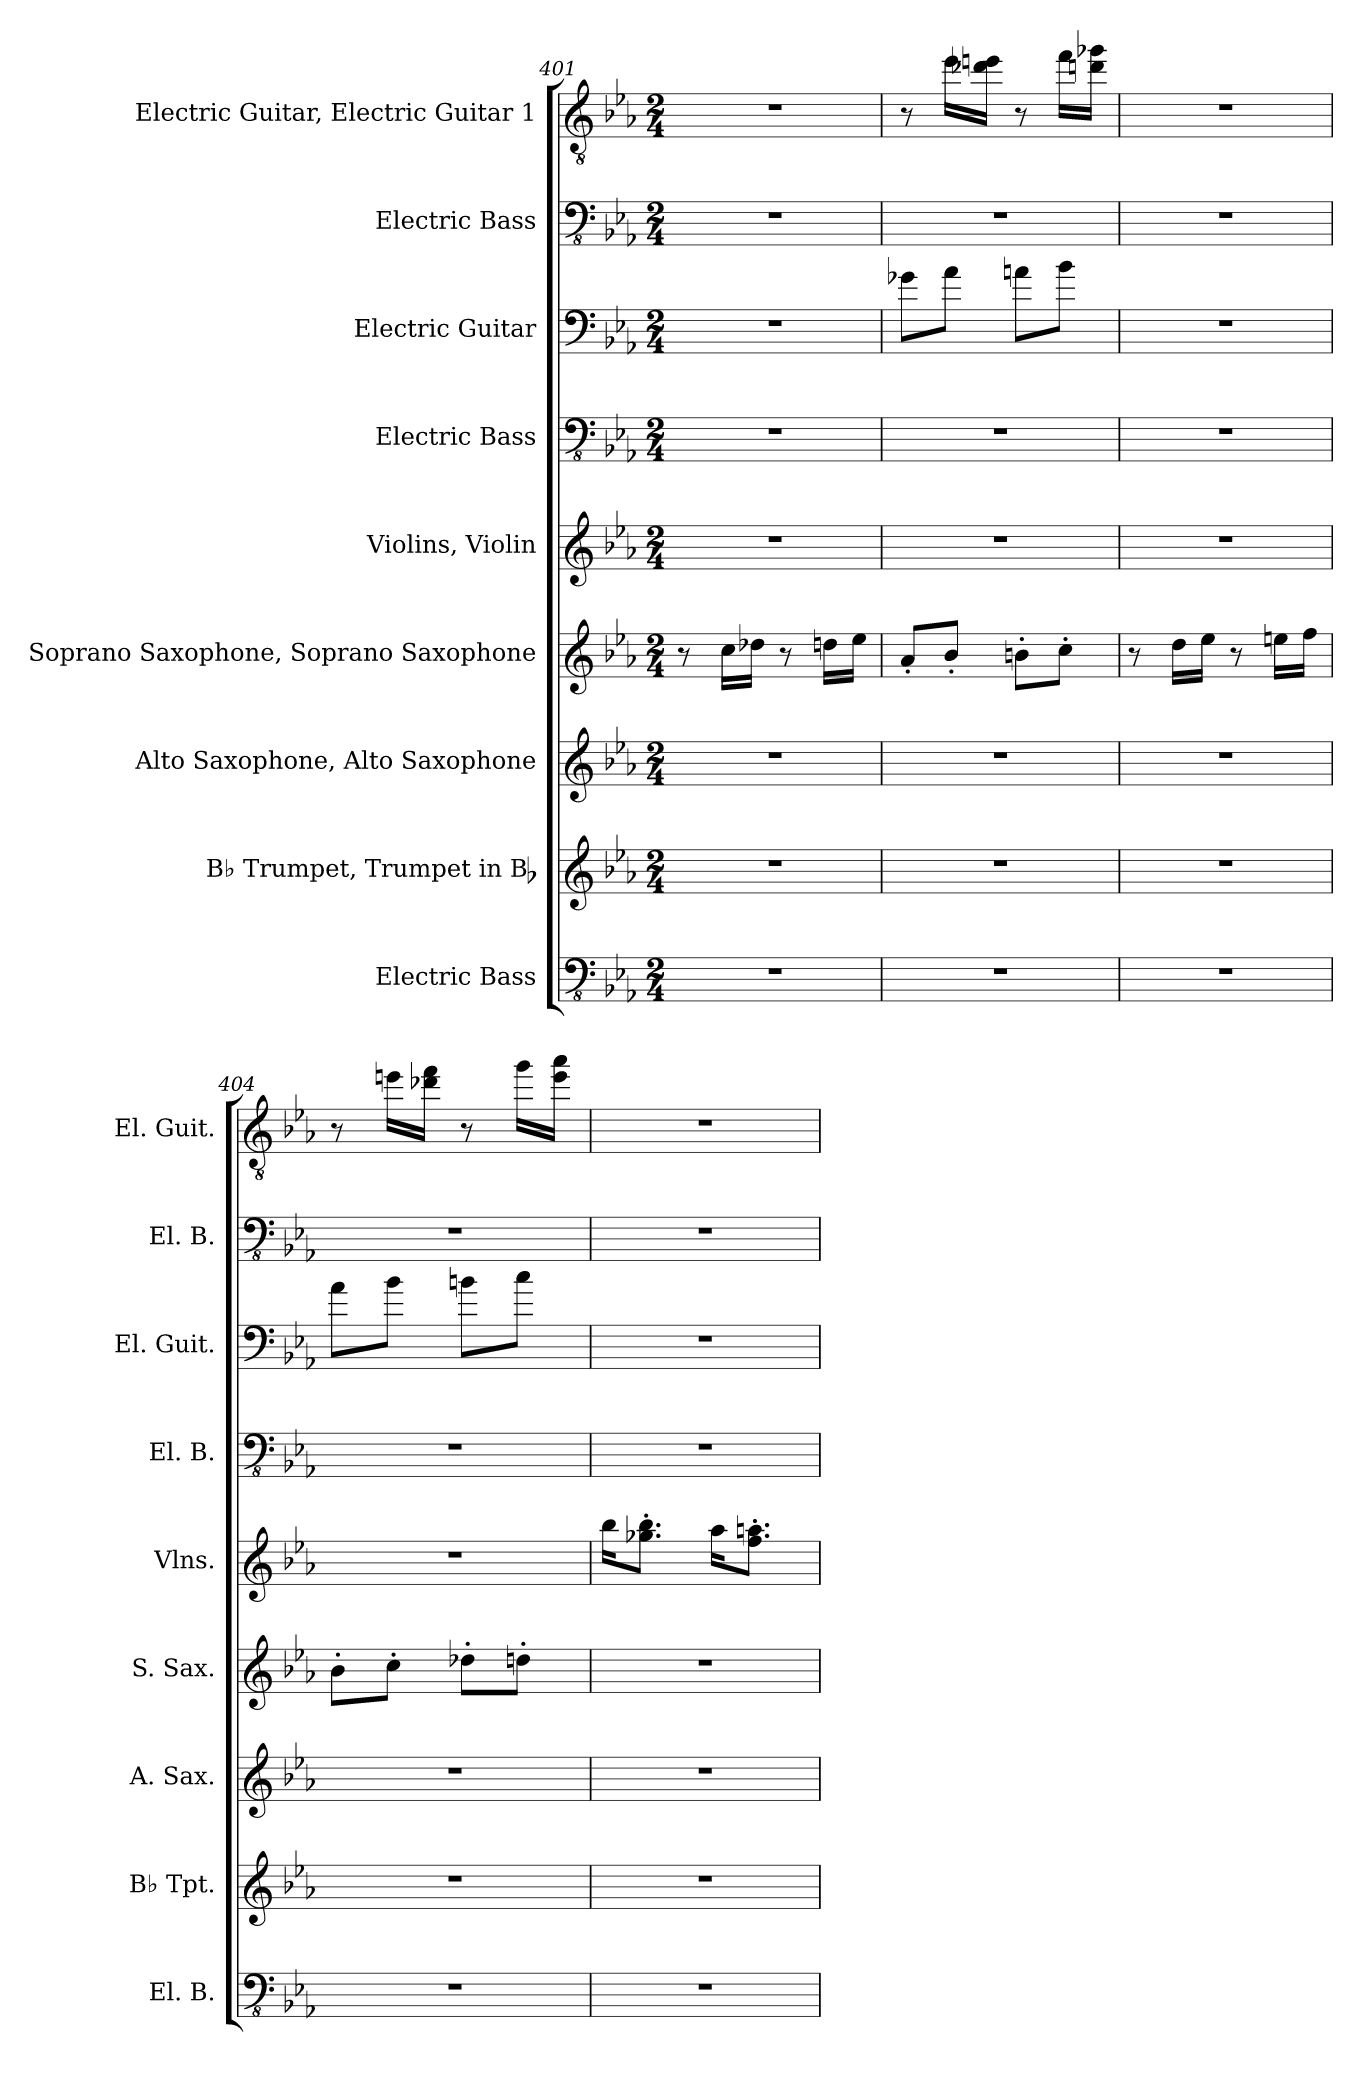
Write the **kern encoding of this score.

**kern	**kern	**kern	**kern	**kern	**kern	**kern	**kern	**kern
*part9	*part8	*part7	*part6	*part5	*part4	*part3	*part2	*part1
*staff9	*staff8	*staff7	*staff6	*staff5	*staff4	*staff3	*staff2	*staff1
*I"Electric Bass	*I"B♭ Trumpet, Trumpet in Bb	*I"Alto Saxophone, Alto Saxophone	*I"Soprano Saxophone, Soprano Saxophone	*I"Violins, Violin	*I"Electric Bass	*I"Electric Guitar	*I"Electric Bass	*I"Electric Guitar, Electric Guitar 1
*I'El. B.	*I'B♭ Tpt.	*I'A. Sax.	*I'S. Sax.	*I'Vlns.	*I'El. B.	*I'El. Guit.	*I'El. B.	*I'El. Guit.
*clefFv4	*clefG2	*clefG2	*clefG2	*clefG2	*clefFv4	*clefF4	*clefFv4	*clefGv2
*	*ITrd1c2	*ITrd5c9	*ITrd1c2	*	*	*	*	*
*k[b-e-a-]	*k[b-e-a-d-g-]	*k[b-e-a-d-g-c-]	*k[b-e-a-d-g-]	*k[b-e-a-]	*k[b-e-a-]	*k[b-e-a-]	*k[b-e-a-]	*k[b-e-a-]
*M2/4	*M2/4	*M2/4	*M2/4	*M2/4	*M2/4	*M2/4	*M2/4	*M2/4
=401	=401	=401	=401	=401	=401	=401	=401	=401
2r	2r	2r	8r	2r	2r	2r	2r	2r
.	.	.	16b-\LL	.	.	.	.	.
.	.	.	16cc-X\JJ	.	.	.	.	.
.	.	.	8r	.	.	.	.	.
.	.	.	16ccn\LL	.	.	.	.	.
.	.	.	16dd-\JJ	.	.	.	.	.
!!LO:PB:g=z
=402	=402	=402	=402	=402	=402	=402	=402	=402
2r	2r	2r	8g-'/L	2r	2r	8g-X\L	2r	8r
.	.	.	8a-'/J	.	.	8a-\J	.	16ee-\LL
.	.	.	.	.	.	.	.	16dd-X\ 16een\JJ
.	.	.	8an'\L	.	.	8an\L	.	8r
.	.	.	8b-'\J	.	.	8b-\J	.	16ff\LL
.	.	.	.	.	.	.	.	16ddn\ 16gg-X\JJ
=403	=403	=403	=403	=403	=403	=403	=403	=403
2r	2r	2r	8r	2r	2r	2r	2r	2r
.	.	.	16cc\LL	.	.	.	.	.
.	.	.	16dd-\JJ	.	.	.	.	.
.	.	.	8r	.	.	.	.	.
.	.	.	16ddn\LL	.	.	.	.	.
.	.	.	16ee-\JJ	.	.	.	.	.
=404	=404	=404	=404	=404	=404	=404	=404	=404
2r	2r	2r	8a-'\L	2r	2r	8a-\L	2r	8r
.	.	.	8b-'\J	.	.	8b-\J	.	16een\LL
.	.	.	.	.	.	.	.	16dd-X\ 16ff\JJ
.	.	.	8cc-X'\L	.	.	8bn\L	.	8r
.	.	.	8ccn'\J	.	.	8cc\J	.	16gg\LL
.	.	.	.	.	.	.	.	16ee\ 16aa-\JJ
=405	=405	=405	=405	=405	=405	=405	=405	=405
2r	2r	2r	2r	16bb-\KL	2r	2r	2r	2r
.	.	.	.	8.gg-X\' 8.bb-\'J	.	.	.	.
.	.	.	.	16aa-\KL	.	.	.	.
.	.	.	.	8.ff\' 8.aan\'J	.	.	.	.
=	=	=	=	=	=	=	=	=
*-	*-	*-	*-	*-	*-	*-	*-	*-
